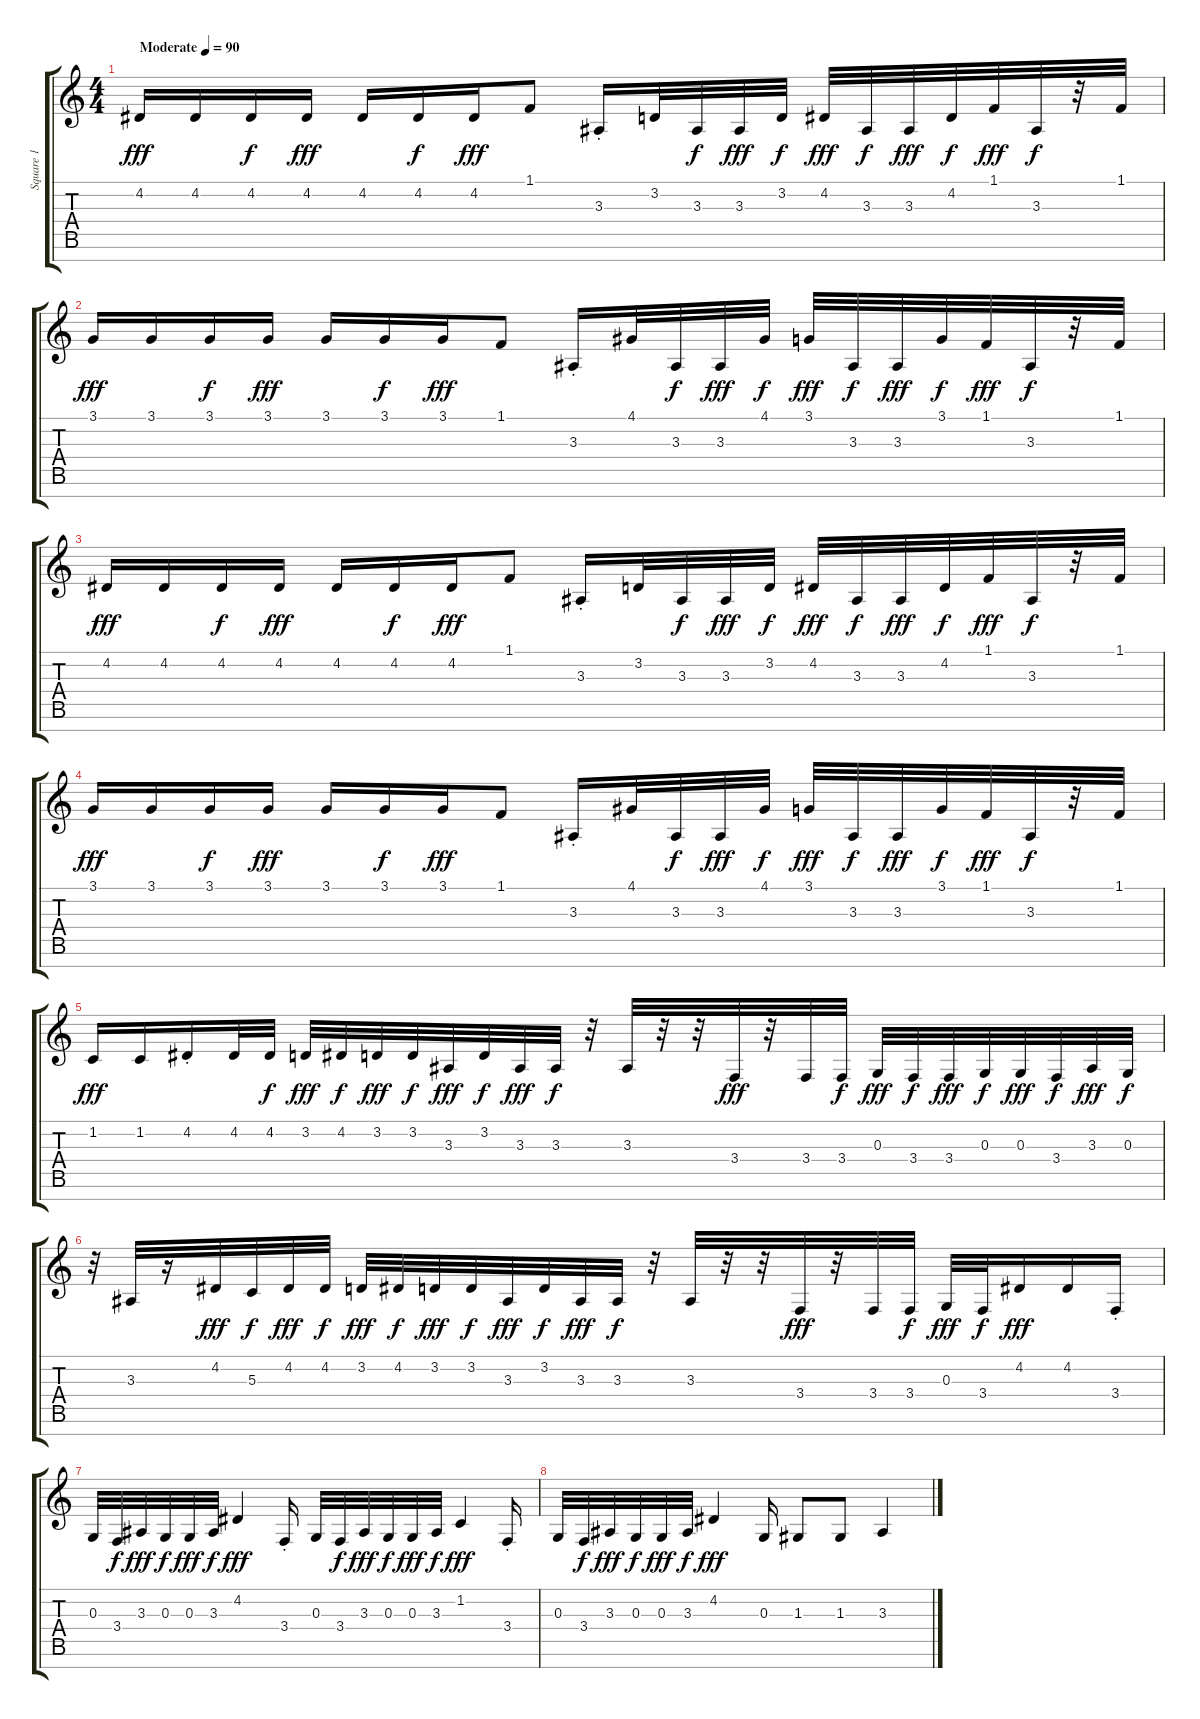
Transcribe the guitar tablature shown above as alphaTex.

\track ("Square 1" "Square 1") {instrument lead1square}
\staff {score tabs}
\tuning (E4 B3 G3 D3 A2 E2 B1) {hide}
\ts (4 4)
\tempo (90 "Moderate")
\clef g2
\ks c
4.2.16{dy fff instrument lead1square} 4.2.16 4.2.16{dy f} 4.2.16{dy fff} 4.2.16 4.2.16{dy f} 4.2.16{dy fff} 1.1.8 3.3{st}.16 3.2.32 3.3.32{dy f} 3.3.32{dy fff} 3.2.32{dy f} 4.2.32{dy fff} 3.3.32{dy f} 3.3.32{dy fff} 4.2.32{dy f} 1.1.32{dy fff} 3.3.32{dy f} r.32 1.1.32 |
3.1.16{dy fff} 3.1.16 3.1.16{dy f} 3.1.16{dy fff} 3.1.16 3.1.16{dy f} 3.1.16{dy fff} 1.1.8 3.3{st}.16 4.1.32 3.3.32{dy f} 3.3.32{dy fff} 4.1.32{dy f} 3.1.32{dy fff} 3.3.32{dy f} 3.3.32{dy fff} 3.1.32{dy f} 1.1.32{dy fff} 3.3.32{dy f} r.32 1.1.32 |
4.2.16{dy fff} 4.2.16 4.2.16{dy f} 4.2.16{dy fff} 4.2.16 4.2.16{dy f} 4.2.16{dy fff} 1.1.8 3.3{st}.16 3.2.32 3.3.32{dy f} 3.3.32{dy fff} 3.2.32{dy f} 4.2.32{dy fff} 3.3.32{dy f} 3.3.32{dy fff} 4.2.32{dy f} 1.1.32{dy fff} 3.3.32{dy f} r.32 1.1.32 |
3.1.16{dy fff} 3.1.16 3.1.16{dy f} 3.1.16{dy fff} 3.1.16 3.1.16{dy f} 3.1.16{dy fff} 1.1.8 3.3{st}.16 4.1.32 3.3.32{dy f} 3.3.32{dy fff} 4.1.32{dy f} 3.1.32{dy fff} 3.3.32{dy f} 3.3.32{dy fff} 3.1.32{dy f} 1.1.32{dy fff} 3.3.32{dy f} r.32 1.1.32 |
1.2.16{dy fff} 1.2.16 4.2{st}.16 4.2.32 4.2.32{dy f} 3.2.32{dy fff} 4.2.32{dy f} 3.2.32{dy fff} 3.2.32{dy f} 3.3.32{dy fff} 3.2.32{dy f} 3.3.32{dy fff} 3.3.32{dy f} r.32 3.3.32 r.32 r.32 3.4.32{dy fff} r.32 3.4.32 3.4.32{dy f} 0.3.32{dy fff} 3.4.32{dy f} 3.4.32{dy fff} 0.3.32{dy f} 0.3.32{dy fff} 3.4.32{dy f} 3.3.32{dy fff} 0.3.32{dy f} |
r.32 3.3.32 r.16 4.2.32{dy fff} 5.3.32{dy f} 4.2.32{dy fff} 4.2.32{dy f} 3.2.32{dy fff} 4.2.32{dy f} 3.2.32{dy fff} 3.2.32{dy f} 3.3.32{dy fff} 3.2.32{dy f} 3.3.32{dy fff} 3.3.32{dy f} r.32 3.3.32 r.32 r.32 3.4.32{dy fff} r.32 3.4.32 3.4.32{dy f} 0.3.32{dy fff} 3.4.32{dy f} 4.2.16{dy fff} 4.2.16 3.4{st}.16 |
0.3.32 3.4.32{dy f} 3.3.32{dy fff} 0.3.32{dy f} 0.3.32{dy fff} 3.3.32{dy f} 4.2.4{dy fff} 3.4{st}.16 0.3.32 3.4.32{dy f} 3.3.32{dy fff} 0.3.32{dy f} 0.3.32{dy fff} 3.3.32{dy f} 1.2.4{dy fff} 3.4{st}.16 |
0.3.32 3.4.32{dy f} 3.3.32{dy fff} 0.3.32{dy f} 0.3.32{dy fff} 3.3.32{dy f} 4.2.4{dy fff} 0.3.16 1.3.8 1.3.8 3.3.4
